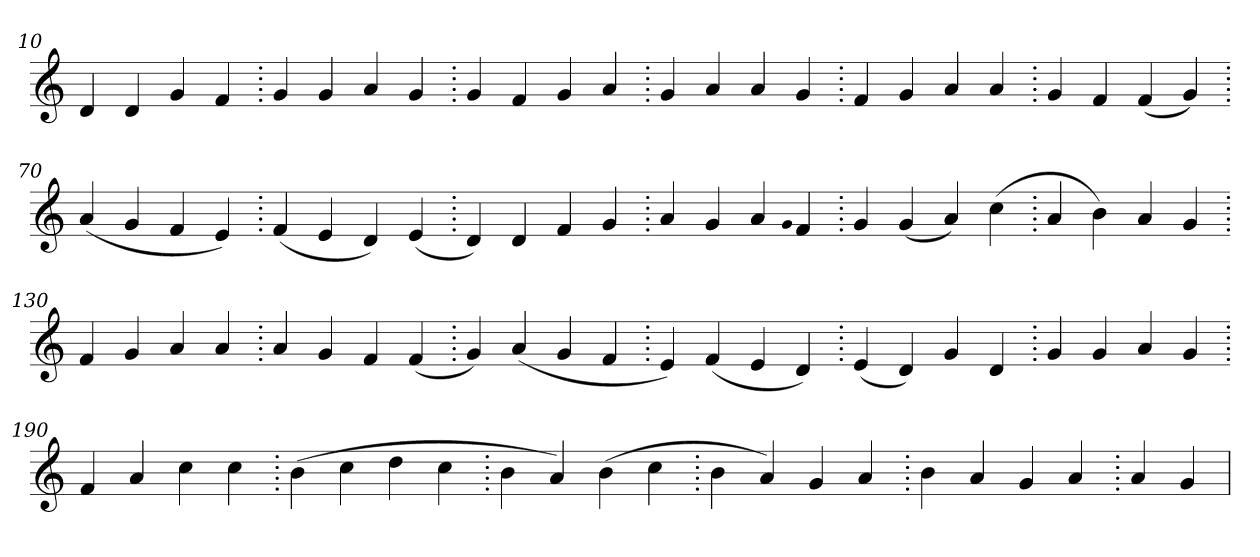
**kern
*part1
*staff1
*clefG2
=10.
4d
4d
4g
4f
=20.
4g
4g
4a
4g
=30.
4g
4f
4g
4a
=40.
4g
4a
4a
4g
=50.
4f
4g
4a
4a
=60.
4g
4f
(>4f
4g)
=70.
(>4a
4g
4f
4e)
=80.
(>4f
4e
4d)
(>4e
=90.
4d)
4d
4f
4g
=100.
4a
4g
4a
qqg
4f
=110.
4g
(>4g
4a)
(>4cc
=120.
4a
4b)
4a
4g
=130.
4f
4g
4a
4a
=140.
4a
4g
4f
(>4f
=150.
4g)
(>4a
4g
4f
=160.
4e)
(>4f
4e
4d)
=170.
(>4e
4d)
4g
4d
=180.
4g
4g
4a
4g
=190.
4f
4a
4cc
4cc
=200.
(>4b
4cc
4dd
4cc
=210.
4b
4a)
(>4b
4cc
=220.
4b
4a)
4g
4a
=230.
4b
4a
4g
4a
=240.
4a
4g
=
*-
